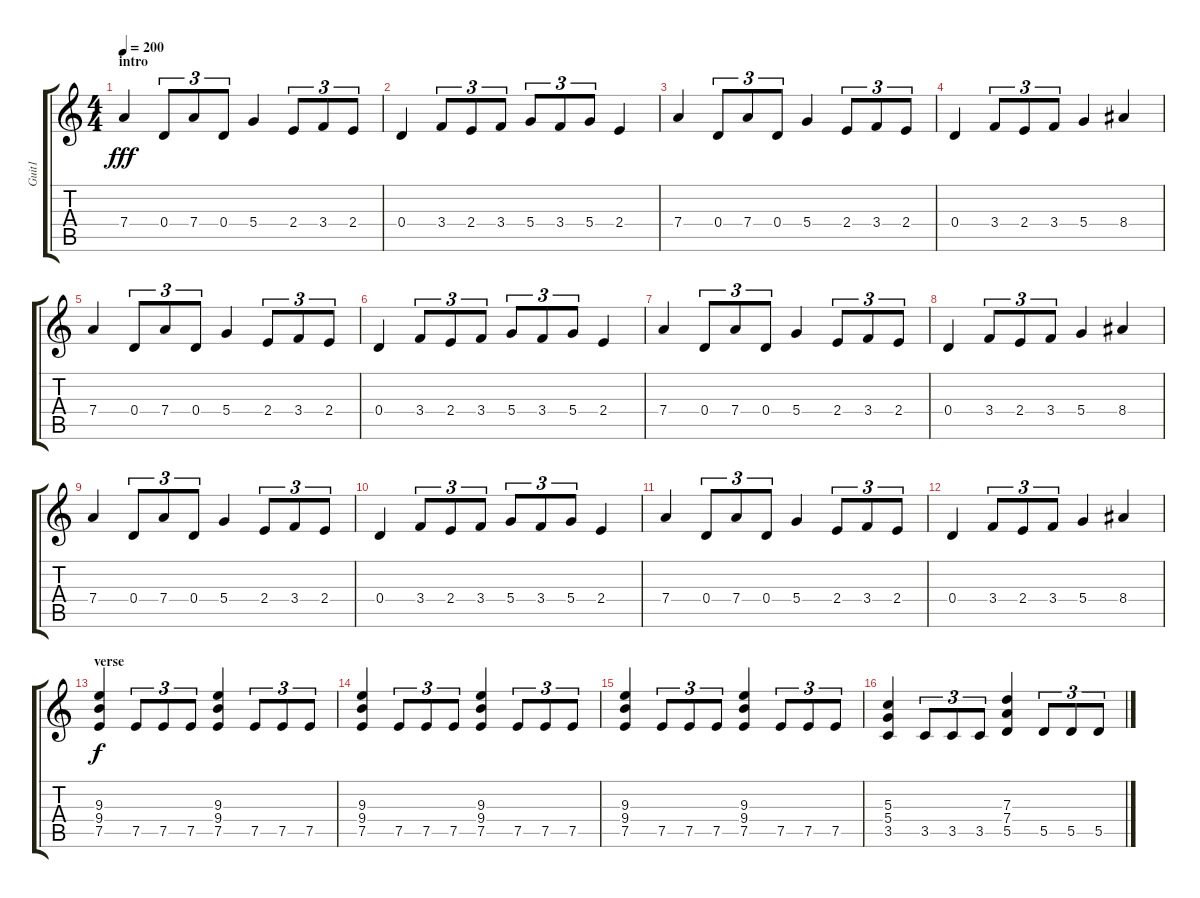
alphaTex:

\track ("Guit1" "Guit1") {instrument overdrivenguitar}
\staff {score tabs}
\tuning (E4 B3 G3 D3 A2 E2) {hide}
\ts (4 4)
\section ("" "intro")
\tempo 200
\clef g2
\ks c
7.4.4{dy fff instrument overdrivenguitar} 0.4.8{tu (3 2)} 7.4.8{tu (3 2)} 0.4.8{tu (3 2)} 5.4.4 2.4.8{tu (3 2)} 3.4.8{tu (3 2)} 2.4.8{tu (3 2)} |
0.4.4 3.4.8{tu (3 2)} 2.4.8{tu (3 2)} 3.4.8{tu (3 2)} 5.4.8{tu (3 2)} 3.4.8{tu (3 2)} 5.4.8{tu (3 2)} 2.4.4 |
7.4.4 0.4.8{tu (3 2)} 7.4.8{tu (3 2)} 0.4.8{tu (3 2)} 5.4.4 2.4.8{tu (3 2)} 3.4.8{tu (3 2)} 2.4.8{tu (3 2)} |
0.4.4 3.4.8{tu (3 2)} 2.4.8{tu (3 2)} 3.4.8{tu (3 2)} 5.4.4 8.4.4 |
7.4.4 0.4.8{tu (3 2)} 7.4.8{tu (3 2)} 0.4.8{tu (3 2)} 5.4.4 2.4.8{tu (3 2)} 3.4.8{tu (3 2)} 2.4.8{tu (3 2)} |
0.4.4 3.4.8{tu (3 2)} 2.4.8{tu (3 2)} 3.4.8{tu (3 2)} 5.4.8{tu (3 2)} 3.4.8{tu (3 2)} 5.4.8{tu (3 2)} 2.4.4 |
7.4.4 0.4.8{tu (3 2)} 7.4.8{tu (3 2)} 0.4.8{tu (3 2)} 5.4.4 2.4.8{tu (3 2)} 3.4.8{tu (3 2)} 2.4.8{tu (3 2)} |
0.4.4 3.4.8{tu (3 2)} 2.4.8{tu (3 2)} 3.4.8{tu (3 2)} 5.4.4 8.4.4 |
7.4.4 0.4.8{tu (3 2)} 7.4.8{tu (3 2)} 0.4.8{tu (3 2)} 5.4.4 2.4.8{tu (3 2)} 3.4.8{tu (3 2)} 2.4.8{tu (3 2)} |
0.4.4 3.4.8{tu (3 2)} 2.4.8{tu (3 2)} 3.4.8{tu (3 2)} 5.4.8{tu (3 2)} 3.4.8{tu (3 2)} 5.4.8{tu (3 2)} 2.4.4 |
7.4.4 0.4.8{tu (3 2)} 7.4.8{tu (3 2)} 0.4.8{tu (3 2)} 5.4.4 2.4.8{tu (3 2)} 3.4.8{tu (3 2)} 2.4.8{tu (3 2)} |
0.4.4 3.4.8{tu (3 2)} 2.4.8{tu (3 2)} 3.4.8{tu (3 2)} 5.4.4 8.4.4 |
\section ("" "verse")
(9.3 9.4 7.5).4{dy f} 7.5.8{tu (3 2)} 7.5.8{tu (3 2)} 7.5.8{tu (3 2)} (9.3 9.4 7.5).4 7.5.8{tu (3 2)} 7.5.8{tu (3 2)} 7.5.8{tu (3 2)} |
(9.3 9.4 7.5).4 7.5.8{tu (3 2)} 7.5.8{tu (3 2)} 7.5.8{tu (3 2)} (9.3 9.4 7.5).4 7.5.8{tu (3 2)} 7.5.8{tu (3 2)} 7.5.8{tu (3 2)} |
(9.3 9.4 7.5).4 7.5.8{tu (3 2)} 7.5.8{tu (3 2)} 7.5.8{tu (3 2)} (9.3 9.4 7.5).4 7.5.8{tu (3 2)} 7.5.8{tu (3 2)} 7.5.8{tu (3 2)} |
(5.3 5.4 3.5).4 3.5.8{tu (3 2)} 3.5.8{tu (3 2)} 3.5.8{tu (3 2)} (7.3 7.4 5.5).4 5.5.8{tu (3 2)} 5.5.8{tu (3 2)} 5.5.8{tu (3 2)}
